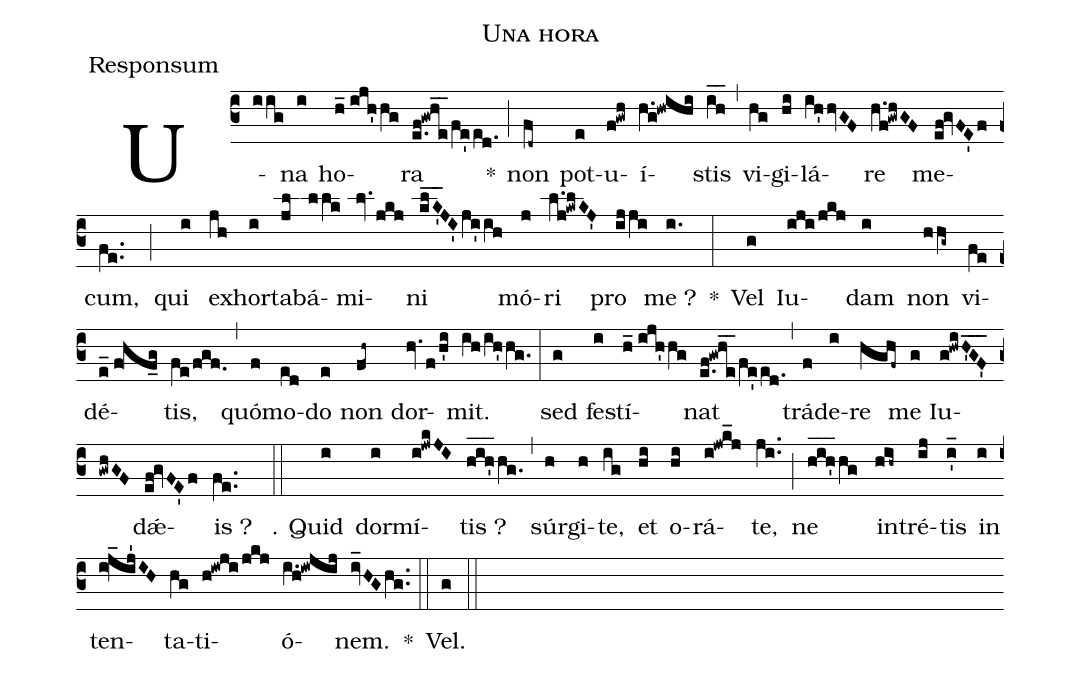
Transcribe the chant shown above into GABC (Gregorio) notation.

name:Una hora;
office-part:Responsum;
%%
(c3) U(iig)na(i) ho(h_//ijh'hg)ra(e.f!gwh_e_/fe'ed.) *(;) non(fd~) pot(e)u(f!gwh)í(h.g!hwihi)stis(ih__) (,) vi(hg)gi(hi)lá(ih'hvGF)re(h.f!gwhGF) me(ef!gvFE'f)cum,(fe..) (;) qui(i) ex(jh)hor(i)ta(jl)bá(llk)mi(lv.jkj)ni(kl_K'_JI'ji'ih) mó(j)ri(l.j!kwlKJ') pro(ijji) me ?(i.) *(:)
Vel(g) Iu(iji/jkj)dam(i) non(hhg~) vi(fe)dé(e_//f!hf_g)tis,(fe/fgf.) (,) quó(f)mo(ed)do(e) non(fh~) dor(hv.f/h'i)mit.(ih/ih'hg.) (:)
sed(g) fe(i)stí(h_//ijh'hg)nat(e.f!gwh_e_/fe'ed.) (,) trá(f)de(i)re(hghf~) me(g) Iu(g!hwiH'_G_F'_gwhGF)d<sp>'ae</sp>(ef!gvFE'f)is ?(fe..) (::)

℣. Quid(i) dor(i)mí(i!jwkJI)tis ?(hih'___hg.) (,) súr(h)gi(h)te,(ig) et(hi) o(hi)rá(i!jwk_j)te,(ji..) (;) ne(hih'___hg) in(hih~)tré(ij)tis(i'_) in(i) ten(i!j_ij'IH)ta(hg)ti(h!iwji/jkj)ó(i.h!iwjij)nem.(iv_HGhg..) *(::) Vel.(g) (::)
